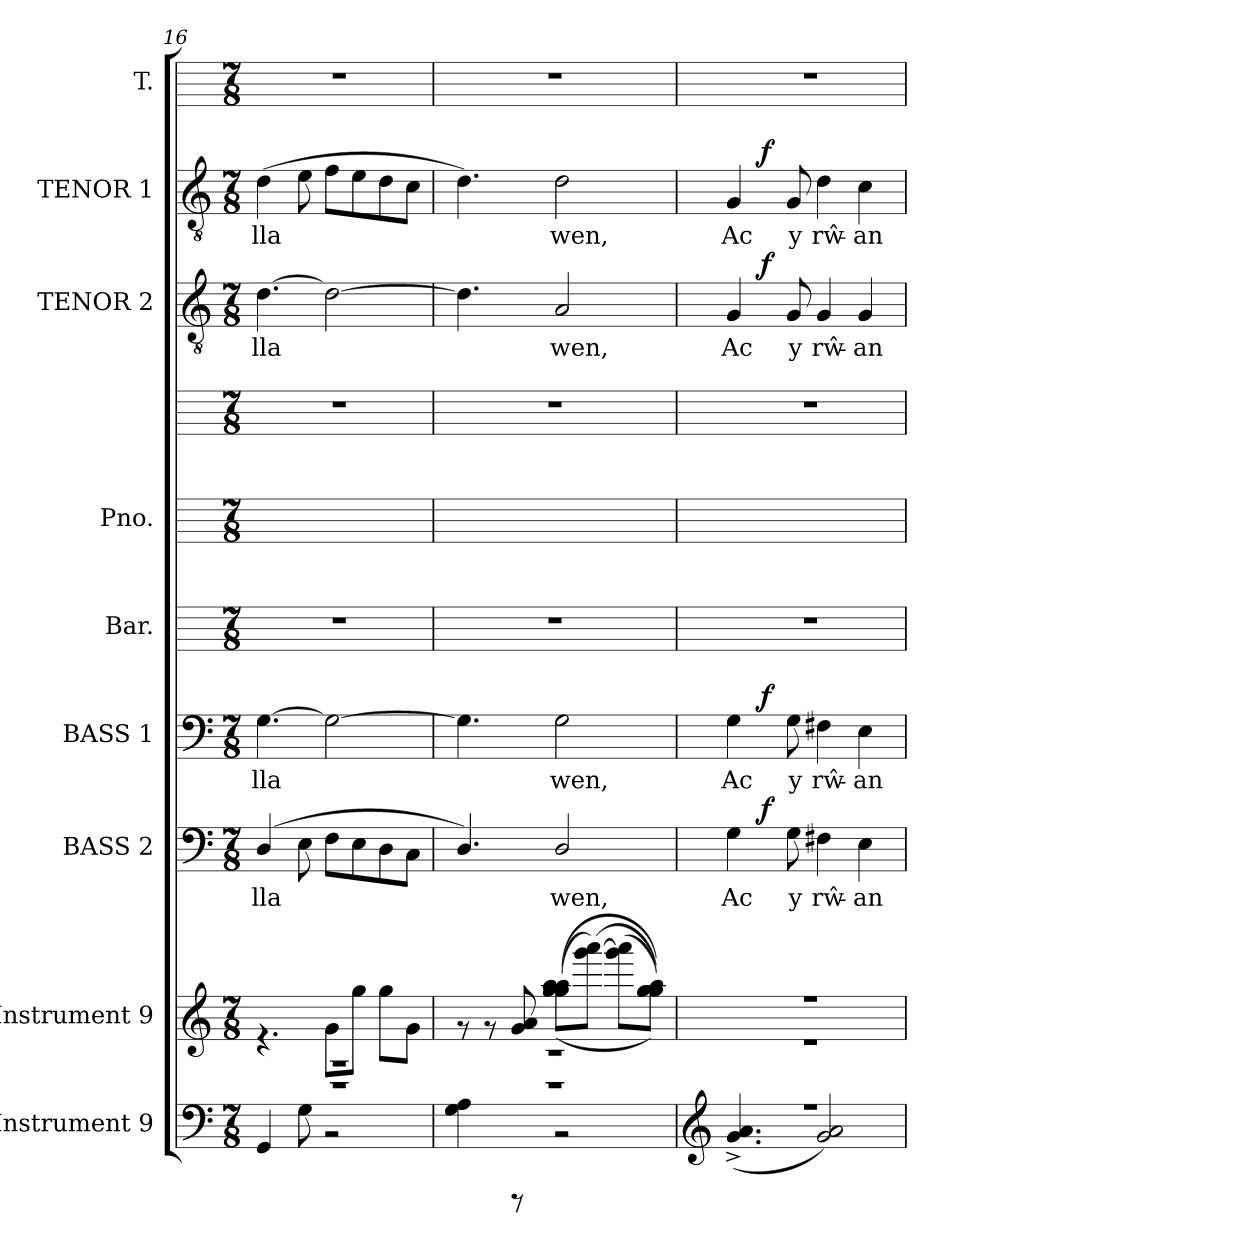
**kern	**kern	**kern	**text	**dynam	**kern	**text	**dynam	**kern	**kern	**kern	**kern	**text	**dynam	**kern	**text	**dynam	**kern
*part9	*part8	*part7	*part7	*part7	*part6	*part6	*part6	*part5	*part4	*part4	*part3	*part3	*part3	*part2	*part2	*part2	*part1
*staff10	*staff9	*staff8	*staff8	*staff8	*staff7	*staff7	*staff7	*staff6	*staff5	*staff4	*staff3	*staff3	*staff3	*staff2	*staff2	*staff2	*staff1
*I"Instrument 9	*I"Instrument 9	*I"BASS 2	*	*	*I"BASS 1	*	*	*I"Bar.	*I"Pno.	*	*I"TENOR 2	*	*	*I"TENOR 1	*	*	*I"T.
*	*	*I'B. 2	*	*	*I'B. 1	*	*	*I'Bar.	*	*	*I'T. 2	*	*	*I'T. 1	*	*	*
!!LO:LB:g=z
*clefF4	*clefG2	*clefF4	*	*	*clefF4	*	*	*	*	*	*clefGv2	*	*	*clefGv2	*	*	*
*ITrd-3c-5	*ITrd-3c-5	*ITrd-3c-5	*	*	*ITrd-3c-5	*	*	*ITrd-3c-5	*ITrd-3c-5	*ITrd-3c-5	*ITrd-3c-5	*	*	*ITrd-3c-5	*	*	*ITrd-3c-5
*k[b-]	*k[b-]	*k[b-]	*	*	*k[b-]	*	*	*k[b-]	*k[b-]	*k[b-]	*k[b-]	*	*	*k[b-]	*	*	*k[b-]
*F:	*F:	*F:	*	*	*F:	*	*	*F:	*F:	*F:	*F:	*	*	*F:	*	*	*F:
*M7/8	*M7/8	*M7/8	*	*	*M7/8	*	*	*M7/8	*M7/8	*M7/8	*M7/8	*	*	*M7/8	*	*	*M7/8
=16	=16	=16	=16	=16	=16	=16	=16	=16	=16	=16	=16	=16	=16	=16	=16	=16	=16
*^	*^	*	*	*	*	*	*	*	*	*	*	*	*	*	*	*	*
!	!	!	!	!	!LO:LY:b:cj	!	!	!LO:LY:b:cj	!	!	!	!	!	!LO:LY:b:cj	!	!	!LO:LY:b:cj	!	!
2..r	4C/	4.rf	2..r	(>4G/	lla	.	[>4.c\	lla	.	2..r	2..ryy	2..r	[>4.g\	lla	.	(>4g\	lla	.	2..r
!	!	!	!	!	!LO:LY:b:cj	!	!	!	!	!	!	!	!	!	!	!	!LO:LY:b:cj	!	!
.	8c\	.	.	8A\	.	.	.	.	.	.	.	.	.	.	.	8a\	.	.	.
!	!	!	!	!	!LO:LY:b:cj	!	!	!LO:LY:b:cj	!	!	!	!	!	!LO:LY:b:cj	!	!	!LO:LY:b:cj	!	!
.	2r	8cc\L	.	8B-\L	.	.	2c\_>	.	.	.	.	.	2g\_>	.	.	8b-\L	.	.	.
!	!	!	!	!	!LO:LY:b:cj	!	!	!	!	!	!	!	!	!	!	!	!LO:LY:b:cj	!	!
.	.	8ccc\J	.	8A\	.	.	.	.	.	.	.	.	.	.	.	8a\	.	.	.
!	!	!	!	!	!LO:LY:b:cj	!	!	!	!	!	!	!	!	!	!	!	!LO:LY:b:cj	!	!
.	.	8ccc\L	.	8G\	.	.	.	.	.	.	.	.	.	.	.	8g\	.	.	.
!	!	!	!	!	!LO:LY:b:cj	!	!	!	!	!	!	!	!	!	!	!	!LO:LY:b:cj	!	!
.	.	8cc\J	.	8F\J	.	.	.	.	.	.	.	.	.	.	.	8f\J	.	.	.
=17	=17	=17	=17	=17	=17	=17	=17	=17	=17	=17	=17	=17	=17	=17	=17	=17	=17	=17	=17
!	!	!	!	!	!LO:LY:b:cj	!	!	!LO:LY:b:cj	!	!	!	!	!	!LO:LY:b:cj	!	!	!LO:LY:b:cj	!	!
2..r	4c\ 4d\	8rf	2..r	4.G/)	.	.	4.c\]	.	.	2..r	2..ryy	2..r	4.g\]	.	.	4.g\)	.	.	2..r
.	.	8rf	.	.	.	.	.	.	.	.	.	.	.	.	.	.	.	.	.
.	8rCCC	8cc/ 8dd/	.	.	.	.	.	.	.	.	.	.	.	.	.	.	.	.	.
!	!	!	!	!	!LO:LY:b:cj	!	!	!LO:LY:b:cj	!	!	!	!	!	!LO:LY:b:cj	!	!	!LO:LY:b:cj	!	!
.	2r	(<(>(>8ddd\ 8ccc\ 8ccc\ 8ddd\L	.	2G/	wen,	.	2c\	wen,	.	.	.	.	2d/	wen,	.	2g\	wen,	.	.
.	.	(<8cccc\ [<8dddd\J)	.	.	.	.	.	.	.	.	.	.	.	.	.	.	.	.	.
.	.	(>8cccc\ 8dddd\]L	.	.	.	.	.	.	.	.	.	.	.	.	.	.	.	.	.
.	.	8ddd\ 8ccc\ 8ccc\ 8ccc\J))))	.	.	.	.	.	.	.	.	.	.	.	.	.	.	.	.	.
=18	=18	=18	=18	=18	=18	=18	=18	=18	=18	=18	=18	=18	=18	=18	=18	=18	=18	=18	=18
*clefG2	*	*	*	*	*	*	*	*	*	*	*	*	*	*	*	*	*	*	*
!	!	!	!	!	!	!	!	!	!	!	!	!	!	!	!	!LO:TX:a:i:t=più	!	!	!
!	!	!	!	!	!	!	!	!	!	!	!	!	!LO:TX:a:i:t=più	!	!	!	!	!	!
!	!	!	!	!	!	!	!LO:TX:a:i:t=più	!	!	!	!	!	!	!	!	!	!	!	!
!	!	!	!	!LO:TX:a:i:t=più	!	!	!	!	!	!	!	!	!	!	!	!	!	!	!
!	!	!	!	!	!LO:LY:b:cj	!	!	!LO:LY:b:cj	!	!	!	!	!	!LO:LY:b:cj	!	!	!LO:LY:b:cj	!	!
*	*	*	*	*^	*	*	*^	*	*	*	*	*	*^	*	*	*^	*	*	*
2..r	(<4.cc/^< 4.dd/^<	2..r	2..r	4c\	8ryy	Ac	.	4c\	8ryy	Ac	.	2..r	2..ryy	2..r	4c/	8ryy	Ac	.	4c/	8ryy	Ac	.	2..r
.	.	.	.	.	64ryy	.	.	.	64ryy	.	.	.	.	.	.	64ryy	.	.	.	64ryy	.	.	.
!	!	!	!	!	!	!	!LO:DY:a	!	!	!	!LO:DY:a	!	!	!	!	!	!	!LO:DY:a	!	!	!	!LO:DY:a	!
.	.	.	.	.	2ryy	.	f	.	2ryy	.	f	.	.	.	.	2ryy	.	f	.	2ryy	.	f	.
!	!	!	!	!	!	!LO:LY:b:cj	!	!	!	!LO:LY:b:cj	!	!	!	!	!	!	!LO:LY:b:cj	!	!	!	!LO:LY:b:cj	!	!
.	.	.	.	8c\	.	y	.	8c\	.	y	.	.	.	.	8c/	.	y	.	8c/	.	y	.	.
!	!	!	!	!	!	!LO:LY:b:cj	!	!	!	!LO:LY:b:cj	!	!	!	!	!	!	!LO:LY:b:cj	!	!	!	!LO:LY:b:cj	!	!
.	2cc/ 2dd/)	.	.	4Bn\	.	rŵ-	.	4Bn\	.	rŵ-	.	.	.	.	4c/	.	rŵ-	.	4g\	.	rŵ-	.	.
!	!	!	!	!	!	!LO:LY:b:cj	!	!	!	!LO:LY:b:cj	!	!	!	!	!	!	!LO:LY:b:cj	!	!	!	!LO:LY:b:cj	!	!
.	.	.	.	4A\	.	-an	.	4A\	.	-an	.	.	.	.	4c/	.	-an	.	4f\	.	-an	.	.
.	.	.	.	.	8...ryy	.	.	.	8...ryy	.	.	.	.	.	.	8...ryy	.	.	.	8...ryy	.	.	.
*v	*v	*	*	*v	*v	*	*	*v	*v	*	*	*	*	*	*v	*v	*	*	*v	*v	*	*	*
*	*v	*v	*	*	*	*	*	*	*	*	*	*	*	*	*	*	*	*
=	=	=	=	=	=	=	=	=	=	=	=	=	=	=	=	=	=
*-	*-	*-	*-	*-	*-	*-	*-	*-	*-	*-	*-	*-	*-	*-	*-	*-	*-
